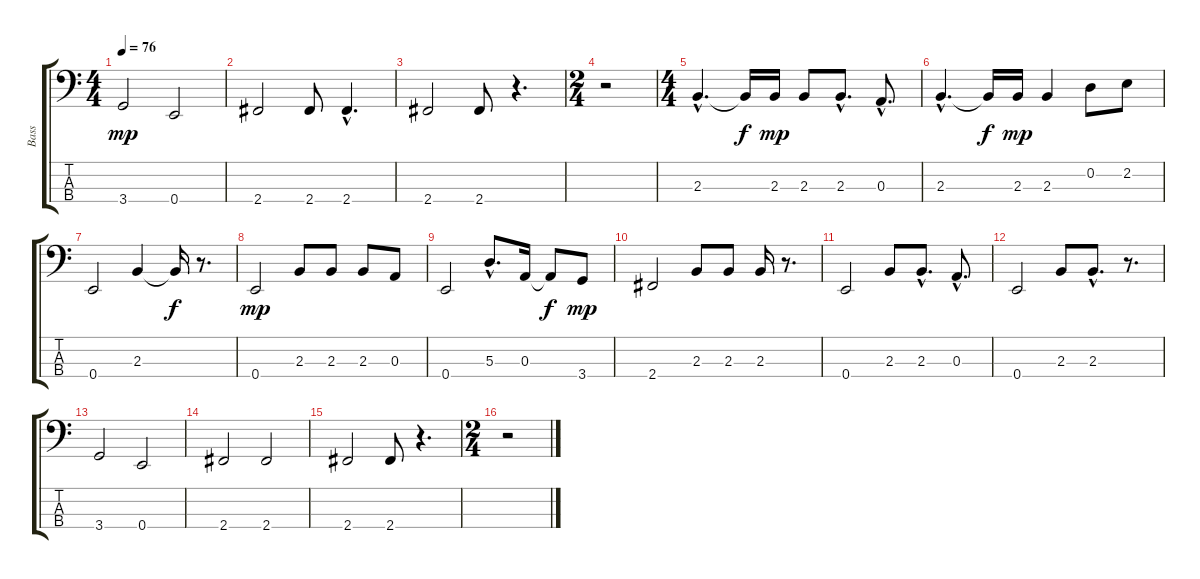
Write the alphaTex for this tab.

\track ("Bass" "Bass") {instrument fretlessbass}
\staff {score tabs}
\tuning (G2 D2 A1 E1) {hide}
\ts (4 4)
\tempo 76
\clef f4
\ks c
3.4.2{dy mp} 0.4.2 |
2.4.2 2.4.8 2.4{hac}.4{d} |
2.4.2 2.4.8 r.4{d} |
\ts (2 4)
r.2 |
\ts (4 4)
2.3{hac}.4{d} 2.3{t}.16{dy f} 2.3.16{dy mp} 2.3.8 2.3{hac}.8{d} 0.3{hac}.8{d} |
2.3{hac}.4{d} 2.3{t}.16{dy f} 2.3.16{dy mp} 2.3.4 0.2.8 2.2.8 |
0.4.2 2.3.4 2.3{t}.16{dy f} r.8{d} |
0.4.2{dy mp} 2.3.8 2.3.8 2.3.8 0.3.8 |
0.4.2 5.3{hac}.8{d} 0.3.16 0.3{t}.8{dy f} 3.4.8{dy mp} |
2.4.2 2.3.8 2.3.8 2.3.16 r.8{d} |
0.4.2 2.3.8 2.3{hac}.8{d} 0.3{hac}.8{d} |
0.4.2 2.3.8 2.3{hac}.8{d} r.8{d} |
3.4.2 0.4.2 |
2.4.2 2.4.2 |
2.4.2 2.4.8 r.4{d} |
\ts (2 4)
r.2
